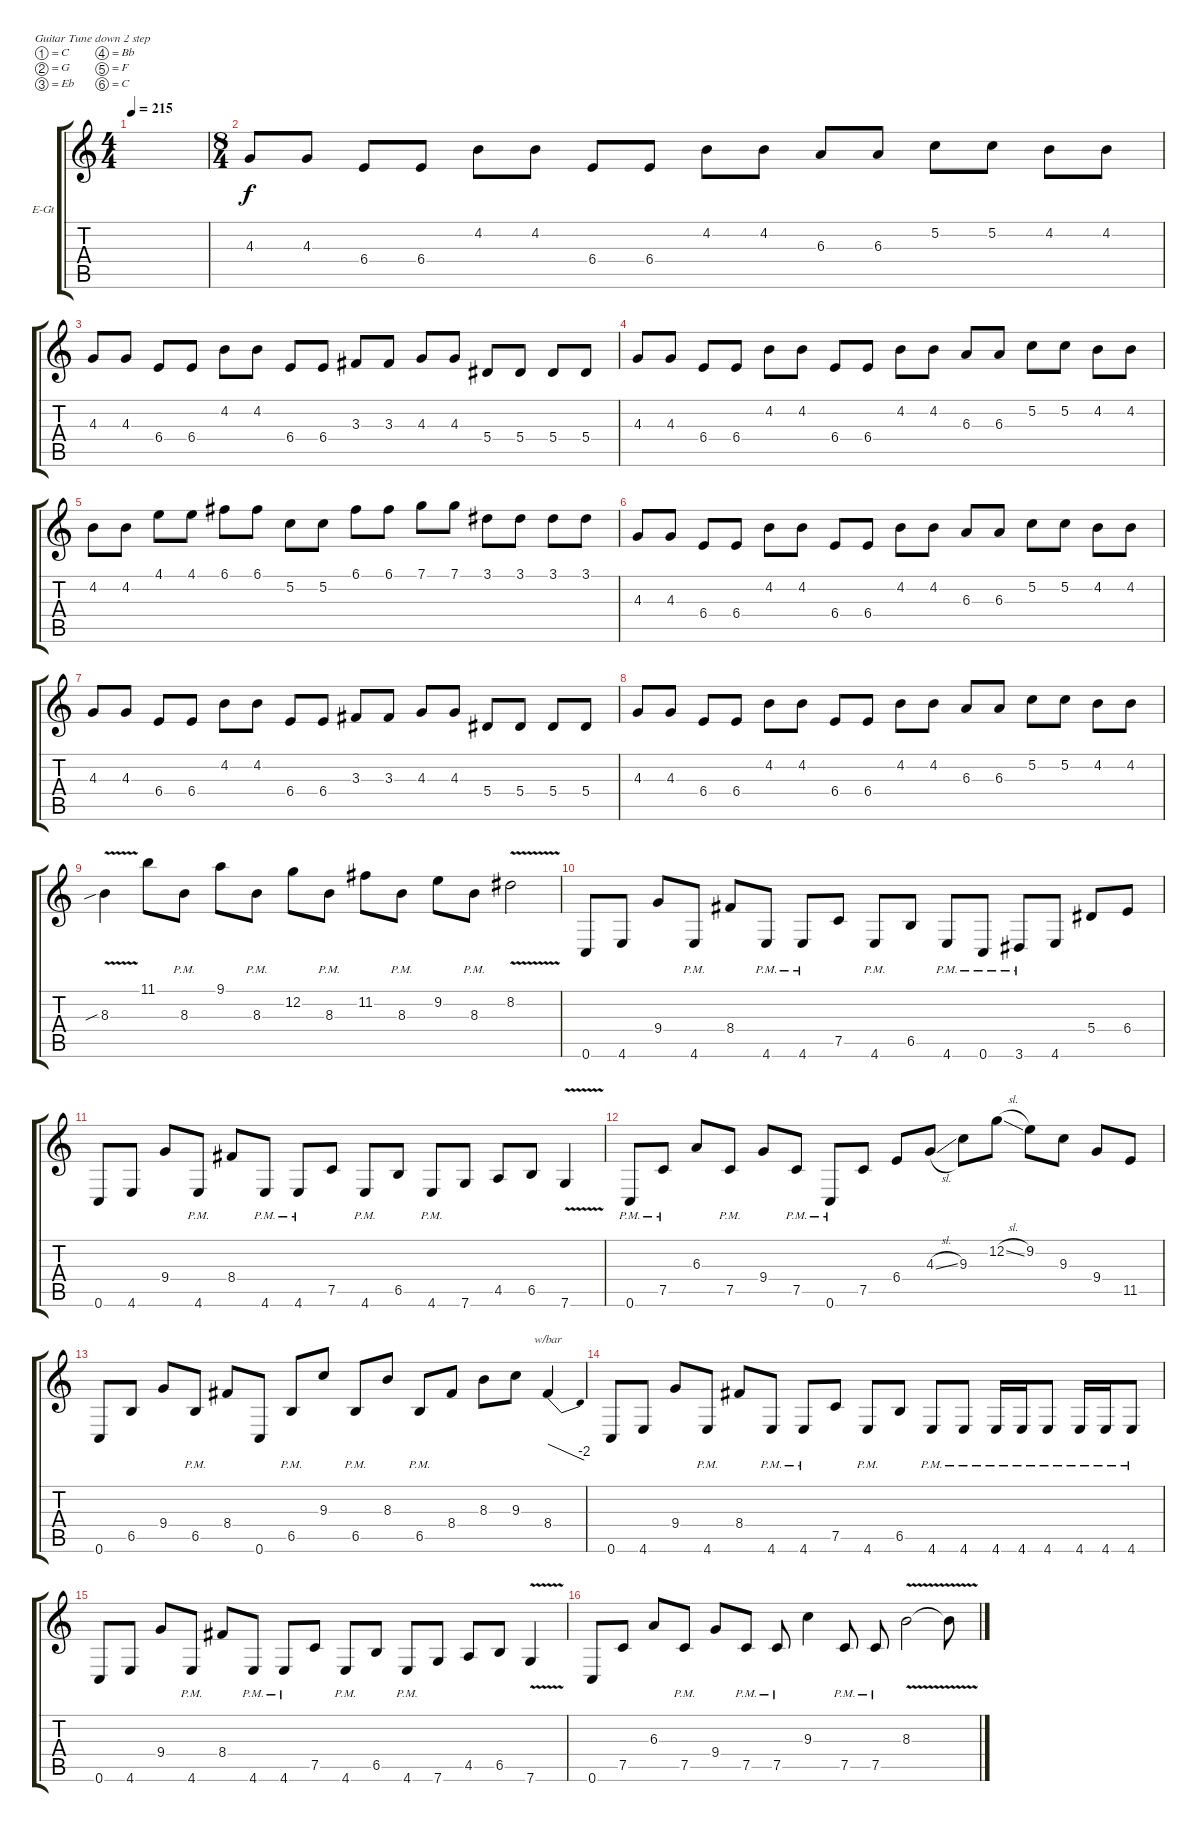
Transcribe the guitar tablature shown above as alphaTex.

\defaultSystemsLayout 4
\bracketExtendMode groupsimilarinstruments
\firstSystemTrackNameOrientation horizontal
\otherSystemsTrackNameOrientation horizontal
\track ("Ryan Knight" "E-Gt") {instrument electricguitarclean}
\staff {score tabs}
\tuning (C4 G3 Eb3 Bb2 F2 C2)
\ts (4 4)
\tempo 215
\clef g2
\ks c
|
\ts (8 4)
4.3.8 4.3.8 6.4.8 6.4.8 4.2.8 4.2.8 6.4.8 6.4.8 4.2.8 4.2.8 6.3.8 6.3.8 5.2.8 5.2.8 4.2.8 4.2.8 |
4.3.8 4.3.8 6.4.8 6.4.8 4.2.8 4.2.8 6.4.8 6.4.8 3.3.8 3.3.8 4.3.8 4.3.8 5.4.8 5.4.8 5.4.8 5.4.8 |
4.3.8 4.3.8 6.4.8 6.4.8 4.2.8 4.2.8 6.4.8 6.4.8 4.2.8 4.2.8 6.3.8 6.3.8 5.2.8 5.2.8 4.2.8 4.2.8 |
4.2.8 4.2.8 4.1.8 4.1.8 6.1.8 6.1.8 5.2.8 5.2.8 6.1.8 6.1.8 7.1.8 7.1.8 3.1.8 3.1.8 3.1.8 3.1.8 |
4.3.8 4.3.8 6.4.8 6.4.8 4.2.8 4.2.8 6.4.8 6.4.8 4.2.8 4.2.8 6.3.8 6.3.8 5.2.8 5.2.8 4.2.8 4.2.8 |
4.3.8 4.3.8 6.4.8 6.4.8 4.2.8 4.2.8 6.4.8 6.4.8 3.3.8 3.3.8 4.3.8 4.3.8 5.4.8 5.4.8 5.4.8 5.4.8 |
4.3.8 4.3.8 6.4.8 6.4.8 4.2.8 4.2.8 6.4.8 6.4.8 4.2.8 4.2.8 6.3.8 6.3.8 5.2.8 5.2.8 4.2.8 4.2.8 |
8.3{v sib}.4 11.1.8 8.3{pm}.8 9.1.8 8.3{pm}.8 12.2.8 8.3{pm}.8 11.2.8 8.3{pm}.8 9.2.8 8.3{pm}.8 8.2{v}.2 |
0.6.8 4.6.8 9.4.8 4.6{pm}.8 8.4.8 4.6{pm}.8 4.6{pm}.8 7.5.8 4.6{pm}.8 6.5.8 4.6{pm}.8 0.6{pm}.8 3.6{pm}.8 4.6.8 5.4.8 6.4.8 |
0.6.8 4.6.8 9.4.8 4.6{pm}.8 8.4.8 4.6{pm}.8 4.6{pm}.8 7.5.8 4.6{pm}.8 6.5.8 4.6{pm}.8 7.6.8 4.5.8 6.5.8 7.6{v}.4 |
0.6{pm}.8 7.5{pm}.8 6.3.8 7.5{pm}.8 9.4.8 7.5{pm}.8 0.6{pm}.8 7.5.8 6.4.8 4.3{sl}.8 9.3.8 12.2{sl}.8 9.2.8 9.3.8 9.4.8 11.5.8 |
0.6.8 6.5.8 9.4.8 6.5{pm}.8 8.4.8 0.6.8 6.5{pm}.8 9.3.8 6.5{pm}.8 8.3.8 6.5{pm}.8 8.4.8 8.3.8 9.3.8 8.4.4{tbe (dive default 43.199999999999996 0 57 -8)} |
0.6.8 4.6.8 9.4.8 4.6{pm}.8 8.4.8 4.6{pm}.8 4.6{pm}.8 7.5.8 4.6{pm}.8 6.5.8 4.6{pm}.8 4.6{pm}.8 4.6{pm}.16 4.6{pm}.16 4.6{pm}.8 4.6{pm}.16 4.6{pm}.16 4.6{pm}.8 |
0.6.8 4.6.8 9.4.8 4.6{pm}.8 8.4.8 4.6{pm}.8 4.6{pm}.8 7.5.8 4.6{pm}.8 6.5.8 4.6{pm}.8 7.6.8 4.5.8 6.5.8 7.6{v}.4 |
0.6.8 7.5.8 6.3.8 7.5{pm}.8 9.4.8 7.5{pm}.8 7.5{pm}.8 9.3.4 7.5{pm}.8 7.5{pm}.8 8.3{v}.2 8.3{v t}.8
